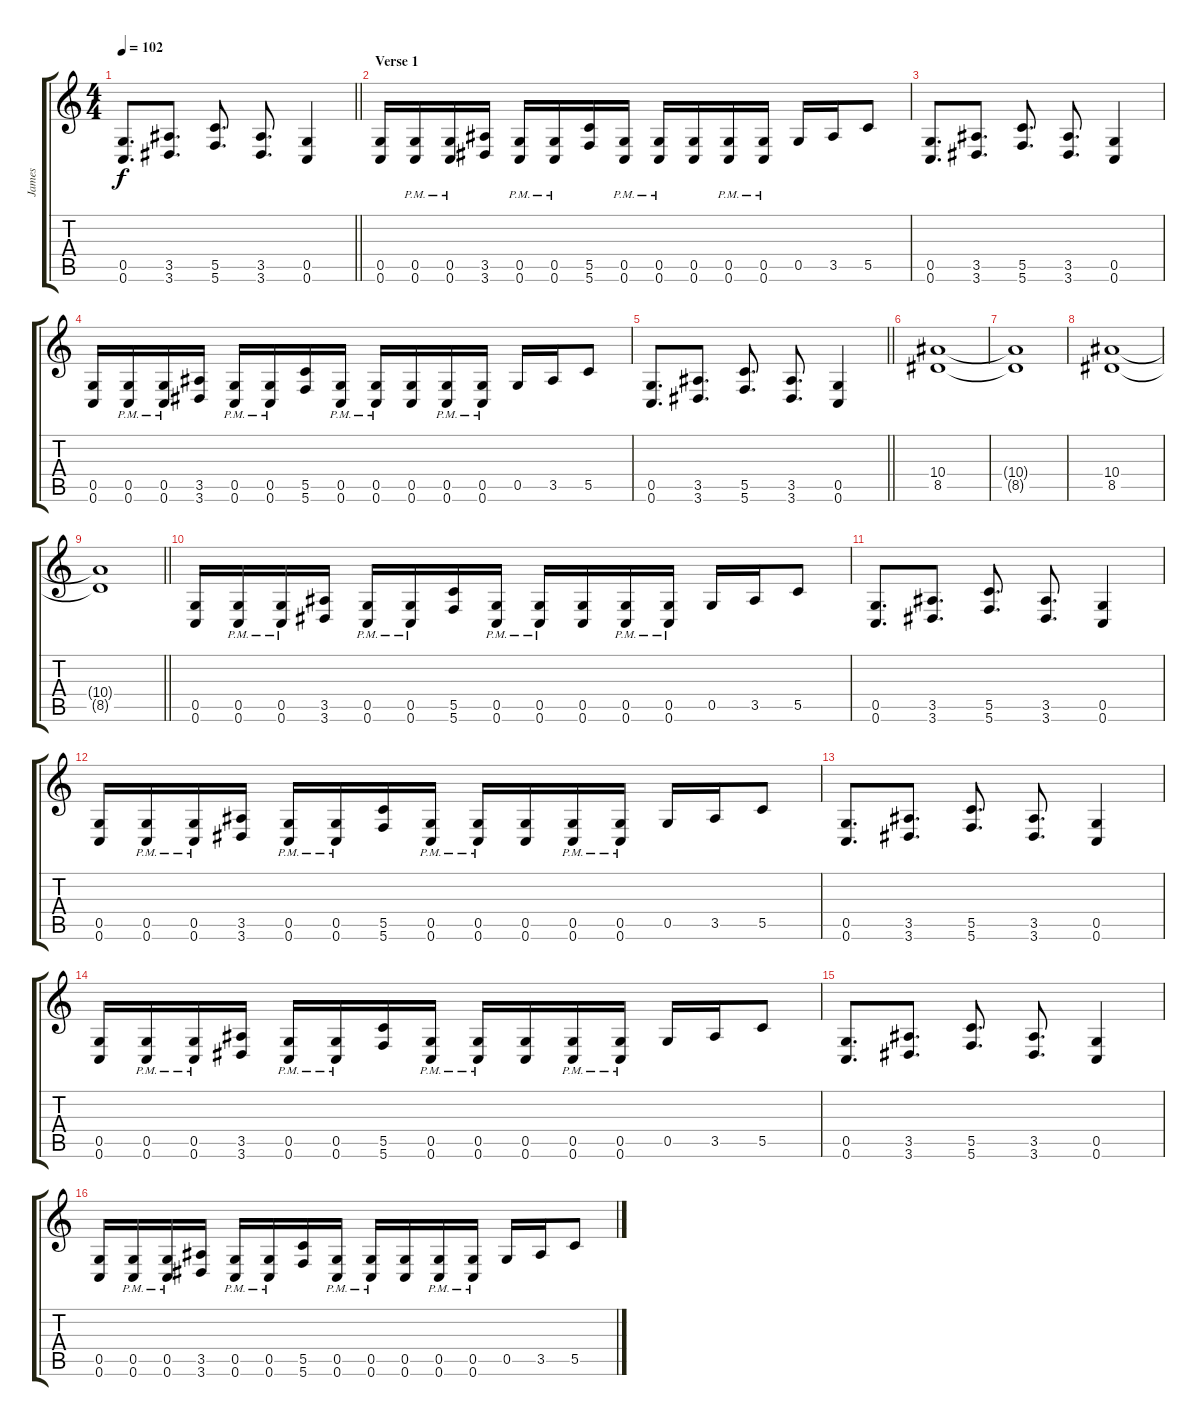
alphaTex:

\track ("James" "James") {instrument distortionguitar}
\staff {score tabs}
\tuning (D4 A3 F3 C3 G2 C2) {hide}
\ts (4 4)
\tempo 102
\clef g2
\barLineRight lightlight
\ks c
(0.5 0.6).8{d dy f} (3.5 3.6).8{d} (5.5 5.6).8{d} (3.5 3.6).8{d} (0.5 0.6).4 |
\section ("" "Verse 1")
(0.5 0.6).16 (0.5{pm} 0.6{pm}).16 (0.5{pm} 0.6{pm}).16 (3.5 3.6).16 (0.5{pm} 0.6{pm}).16 (0.5{pm} 0.6{pm}).16 (5.5 5.6).16 (0.5{pm} 0.6{pm}).16 (0.5{pm} 0.6{pm}).16 (0.5 0.6).16 (0.5{pm} 0.6{pm}).16 (0.5{pm} 0.6{pm}).16 0.5.16 3.5.16 5.5.8 |
(0.5 0.6).8{d} (3.5 3.6).8{d} (5.5 5.6).8{d} (3.5 3.6).8{d} (0.5 0.6).4 |
(0.5 0.6).16 (0.5{pm} 0.6{pm}).16 (0.5{pm} 0.6{pm}).16 (3.5 3.6).16 (0.5{pm} 0.6{pm}).16 (0.5{pm} 0.6{pm}).16 (5.5 5.6).16 (0.5{pm} 0.6{pm}).16 (0.5{pm} 0.6{pm}).16 (0.5 0.6).16 (0.5{pm} 0.6{pm}).16 (0.5{pm} 0.6{pm}).16 0.5.16 3.5.16 5.5.8 |
\barLineRight lightlight
(0.5 0.6).8{d} (3.5 3.6).8{d} (5.5 5.6).8{d} (3.5 3.6).8{d} (0.5 0.6).4 |
\section ("" "")
(10.4 8.5).1 |
(10.4{t} 8.5{t}).1 |
(10.4 8.5).1 |
\barLineRight lightlight
(10.4{t} 8.5{t}).1 |
\section ("" "")
(0.5 0.6).16 (0.5{pm} 0.6{pm}).16 (0.5{pm} 0.6{pm}).16 (3.5 3.6).16 (0.5{pm} 0.6{pm}).16 (0.5{pm} 0.6{pm}).16 (5.5 5.6).16 (0.5{pm} 0.6{pm}).16 (0.5{pm} 0.6{pm}).16 (0.5 0.6).16 (0.5{pm} 0.6{pm}).16 (0.5{pm} 0.6{pm}).16 0.5.16 3.5.16 5.5.8 |
(0.5 0.6).8{d} (3.5 3.6).8{d} (5.5 5.6).8{d} (3.5 3.6).8{d} (0.5 0.6).4 |
(0.5 0.6).16 (0.5{pm} 0.6{pm}).16 (0.5{pm} 0.6{pm}).16 (3.5 3.6).16 (0.5{pm} 0.6{pm}).16 (0.5{pm} 0.6{pm}).16 (5.5 5.6).16 (0.5{pm} 0.6{pm}).16 (0.5{pm} 0.6{pm}).16 (0.5 0.6).16 (0.5{pm} 0.6{pm}).16 (0.5{pm} 0.6{pm}).16 0.5.16 3.5.16 5.5.8 |
(0.5 0.6).8{d} (3.5 3.6).8{d} (5.5 5.6).8{d} (3.5 3.6).8{d} (0.5 0.6).4 |
(0.5 0.6).16 (0.5{pm} 0.6{pm}).16 (0.5{pm} 0.6{pm}).16 (3.5 3.6).16 (0.5{pm} 0.6{pm}).16 (0.5{pm} 0.6{pm}).16 (5.5 5.6).16 (0.5{pm} 0.6{pm}).16 (0.5{pm} 0.6{pm}).16 (0.5 0.6).16 (0.5{pm} 0.6{pm}).16 (0.5{pm} 0.6{pm}).16 0.5.16 3.5.16 5.5.8 |
(0.5 0.6).8{d} (3.5 3.6).8{d} (5.5 5.6).8{d} (3.5 3.6).8{d} (0.5 0.6).4 |
(0.5 0.6).16 (0.5{pm} 0.6{pm}).16 (0.5{pm} 0.6{pm}).16 (3.5 3.6).16 (0.5{pm} 0.6{pm}).16 (0.5{pm} 0.6{pm}).16 (5.5 5.6).16 (0.5{pm} 0.6{pm}).16 (0.5{pm} 0.6{pm}).16 (0.5 0.6).16 (0.5{pm} 0.6{pm}).16 (0.5{pm} 0.6{pm}).16 0.5.16 3.5.16 5.5.8
